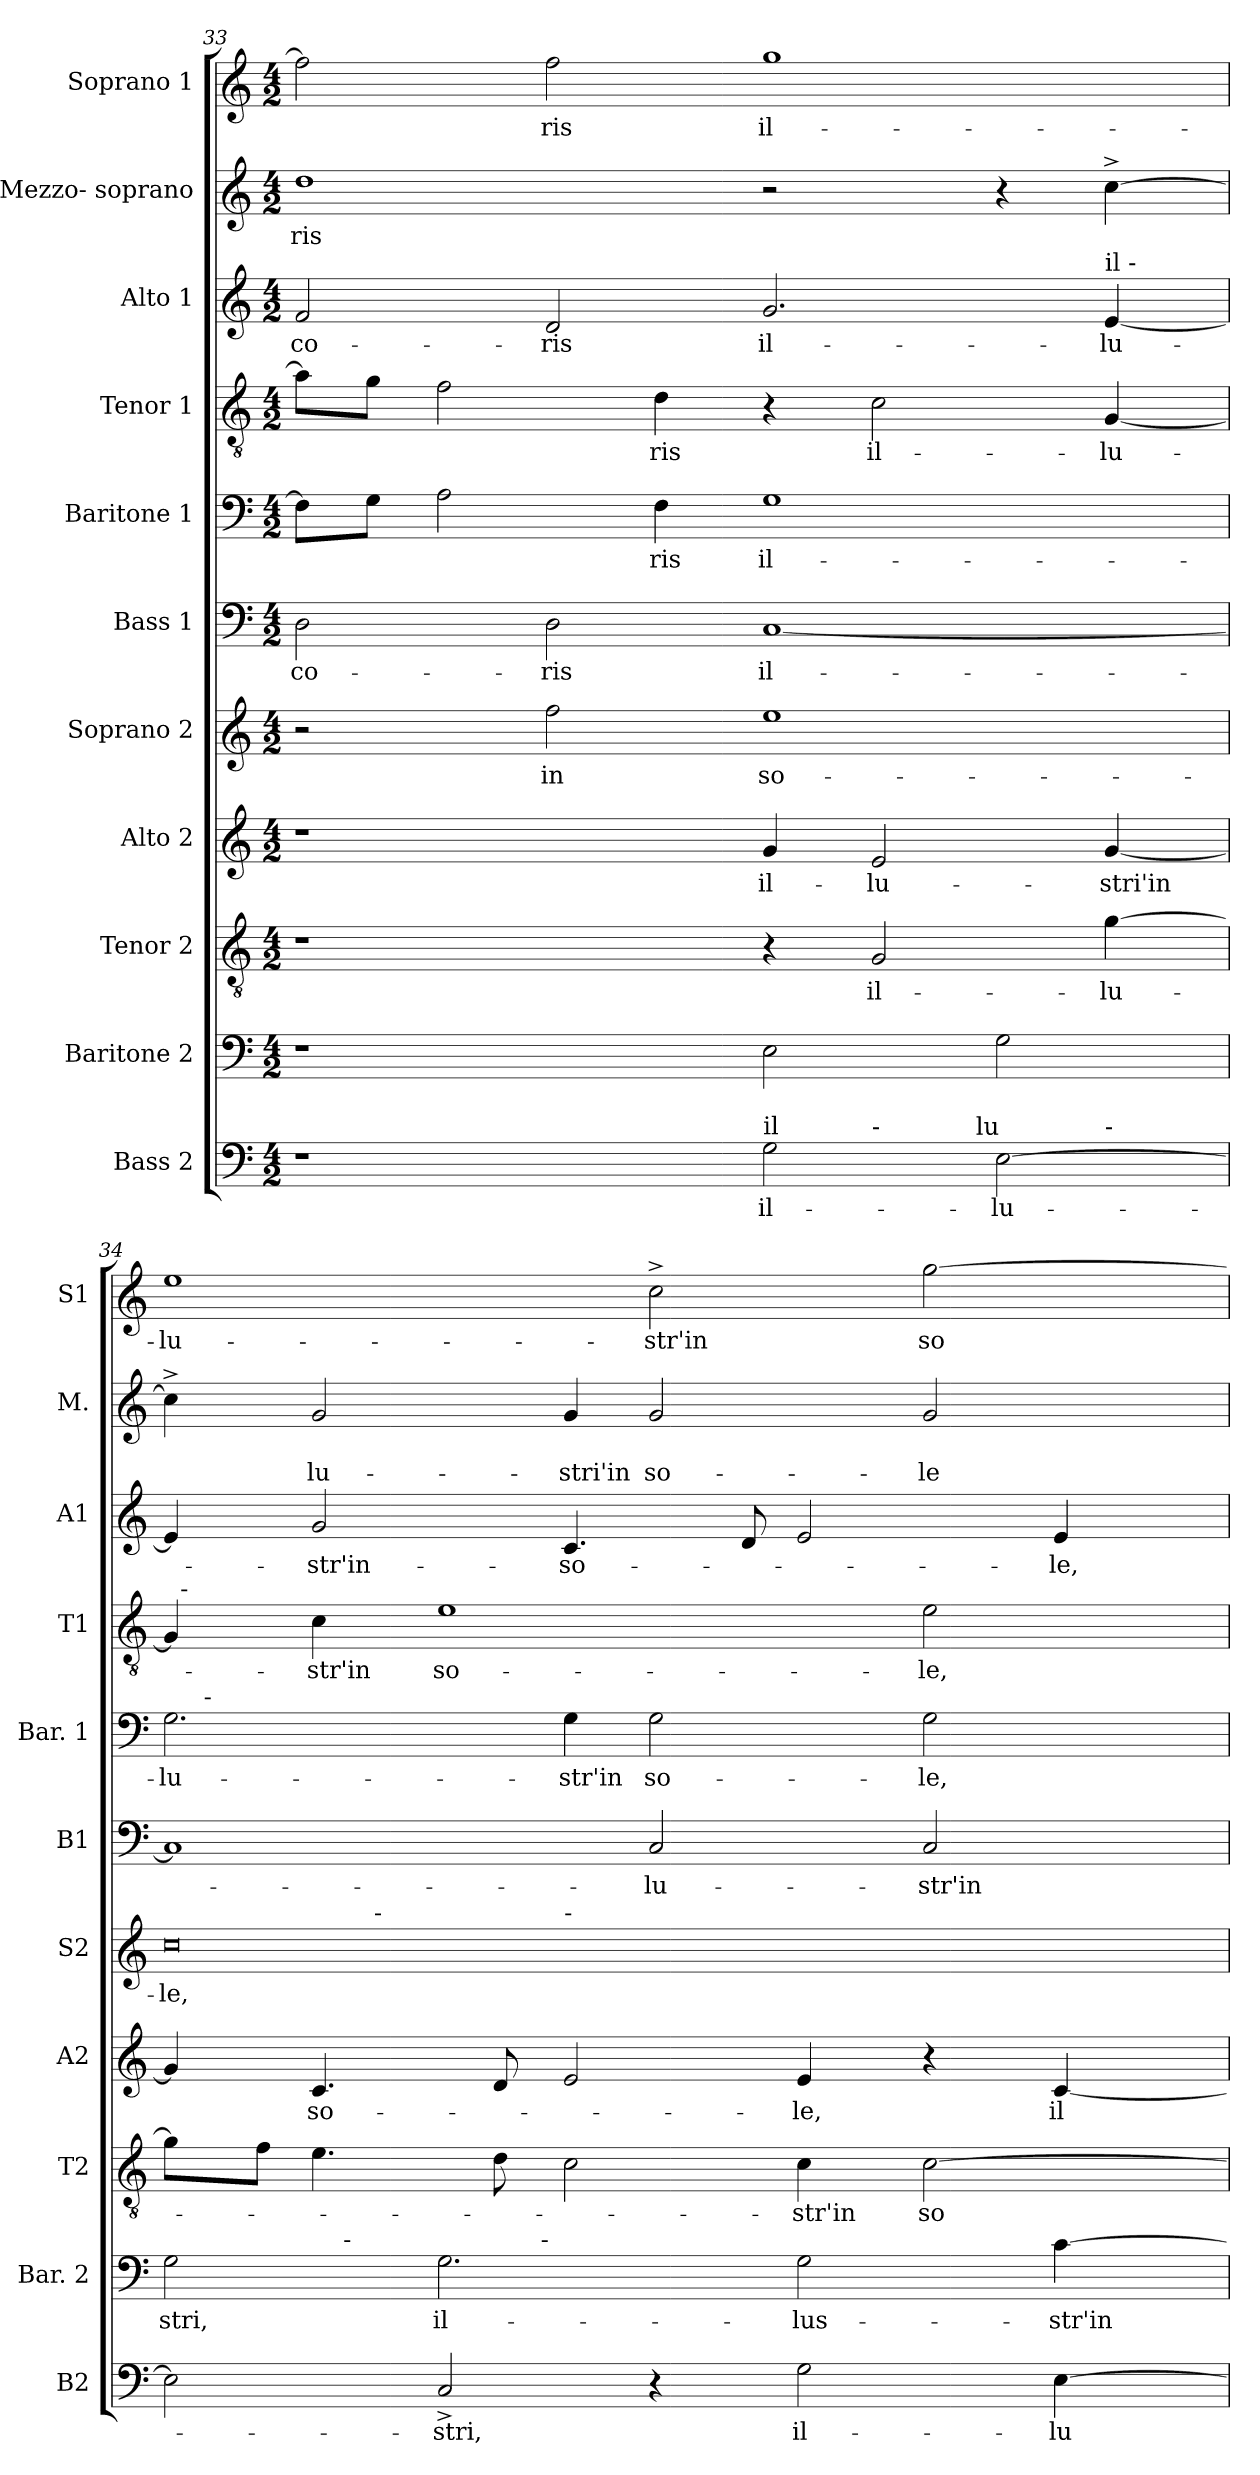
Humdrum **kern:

**kern	**text	**kern	**text	**kern	**text	**kern	**text	**kern	**text	**kern	**text	**kern	**text	**kern	**text	**kern	**text	**kern	**text	**text	**kern	**text
*part11	*part11	*part10	*part10	*part9	*part9	*part8	*part8	*part7	*part7	*part6	*part6	*part5	*part5	*part4	*part4	*part3	*part3	*part2	*part2	*part2	*part1	*part1
*staff11	*staff11	*staff10	*staff10	*staff9	*staff9	*staff8	*staff8	*staff7	*staff7	*staff6	*staff6	*staff5	*staff5	*staff4	*staff4	*staff3	*staff3	*staff2	*staff2	*staff2	*staff1	*staff1
*I"Bass 2	*	*I"Baritone 2	*	*I"Tenor 2	*	*I"Alto 2	*	*I"Soprano 2	*	*I"Bass 1	*	*I"Baritone 1	*	*I"Tenor 1	*	*I"Alto 1	*	*I"Mezzo-  soprano	*	*	*I"Soprano 1	*
*I'B2	*	*I'Bar. 2	*	*I'T2	*	*I'A2	*	*I'S2	*	*I'B1	*	*I'Bar. 1	*	*I'T1	*	*I'A1	*	*I'M.	*	*	*I'S1	*
*clefF4	*	*clefF4	*	*clefGv2	*	*clefG2	*	*clefG2	*	*clefF4	*	*clefF4	*	*clefGv2	*	*clefG2	*	*clefG2	*	*	*clefG2	*
*M4/2	*	*M4/2	*	*M4/2	*	*M4/2	*	*M4/2	*	*M4/2	*	*M4/2	*	*M4/2	*	*M4/2	*	*M4/2	*	*	*M4/2	*
=33	=33	=33	=33	=33	=33	=33	=33	=33	=33	=33	=33	=33	=33	=33	=33	=33	=33	=33	=33	=33	=33	=33
!	!	!	!	!	!	!	!	!	!	!	!LO:LY:b:cj	!	!	!	!	!	!LO:LY:b:cj	!	!LO:LY:b:cj	!	!	!
*^	*	*	*	*	*	*	*	*	*	*	*	*	*	*	*	*	*	*	*	*	*	*
*	*^	*	*	*	*	*	*	*	*	*	*	*	*	*	*	*	*	*	*	*	*	*	*
*	*	*^	*	*	*	*	*	*	*	*	*	*	*	*	*	*	*	*	*	*	*	*	*	*
1r	1ryy	1ryy	1..ryy	.	1r	.	1r	.	1r	.	2r	.	2D\	-co-	8F\L]	.	8a\L]	.	2f/	-co-	1dd	-ris	.	2ff\]	.
.	.	.	.	.	.	.	.	.	.	.	.	.	.	.	8G\J	.	8g\J	.	.	.	.	.	.	.	.
.	.	.	.	.	.	.	.	.	.	.	.	.	.	.	2A\	.	2f\	.	.	.	.	.	.	.	.
!	!	!	!	!	!	!	!	!	!	!	!	!LO:LY:b:cj	!	!LO:LY:b:cj	!	!	!	!	!	!LO:LY:b:cj	!	!	!	!	!LO:LY:b:cj
.	.	.	.	.	.	.	.	.	.	.	2ff\	in	2D\	-ris	.	.	.	.	2d/	-ris	.	.	.	2ff\	-ris
!	!	!	!	!	!	!	!	!	!	!	!	!	!	!	!	!LO:LY:b:rj	!	!LO:LY:b:cj	!	!	!	!	!	!	!
.	.	.	.	.	.	.	.	.	.	.	.	.	.	.	4F\	-ris	4d\	-ris	.	.	.	.	.	.	.
!LO:TX:a:t=il	!	!	!	!	!	!	!	!	!	!	!	!	!	!	!	!	!	!	!	!	!	!	!	!	!
!	!	!	!	!LO:LY:b:cj	!	!	!	!	!	!LO:LY:b:cj	!	!LO:LY:b:cj	!	!LO:LY:b:rj	!	!LO:LY:b:rj	!	!	!	!LO:LY:b:cj	!	!	!	!	!LO:LY:b:rj
2G\	4ryy	4ryy	.	il-	2E\	.	4r	.	4g/	il-	1ee	so-	[>1C	il-	1G	il-	4r	.	2.g/	il-	2r	.	.	1gg	il-
!	!LO:TX:a:t=-	!	!	!	!	!	!	!	!	!	!	!	!	!	!	!	!	!	!	!	!	!	!	!	!
!	!	!	!	!	!	!	!	!LO:LY:b:cj	!	!LO:LY:b:cj	!	!	!	!	!	!	!	!LO:LY:b:cj	!	!	!	!	!	!	!
.	2.ryy	8...ryy	.	.	.	.	2G/	il-	2e/	-lu-	.	.	.	.	.	.	2c\	il-	.	.	.	.	.	.	.
!	!	!LO:TX:a:t=lu	!	!	!	!	!	!	!	!	!	!	!	!	!	!	!	!	!	!	!	!	!	!	!
.	.	2ryy	.	.	.	.	.	.	.	.	.	.	.	.	.	.	.	.	.	.	.	.	.	.	.
!	!	!	!	!LO:LY:b:cj	!	!	!	!	!	!	!	!	!	!	!	!	!	!	!	!	!	!	!	!	!
[<2E\	.	.	.	-lu-	2G\	.	.	.	.	.	.	.	.	.	.	.	.	.	.	.	4r	.	.	.	.
!	!	!	!	!	!	!	!	!	!	!	!	!	!	!	!	!	!	!	!LO:TX:a:t=il -	!	!	!	!	!	!
!	!	!	!LO:TX:a:t=-	!	!	!	!	!	!	!	!	!	!	!	!	!	!	!	!	!	!	!	!	!	!
!	!	!	!	!	!	!	!	!LO:LY:b:cj	!	!LO:LY:b	!	!	!	!	!	!	!	!LO:LY:b:cj	!	!LO:LY:b:cj	!	!	!	!	!
.	.	.	4ryy	.	.	.	[<4g\	-lu-	[>4g/	-stri'in	.	.	.	.	.	.	[>4G/	-lu-	[>4e/	-lu-	[<4cc^<\	.	.	.	.
.	.	64ryy	.	.	.	.	.	.	.	.	.	.	.	.	.	.	.	.	.	.	.	.	.	.	.
!!LO:LB:g=z
=34	=34	=34	=34	=34	=34	=34	=34	=34	=34	=34	=34	=34	=34	=34	=34	=34	=34	=34	=34	=34	=34	=34	=34	=34	=34
!	!	!	!	!	!	!LO:LY:b:cj	!	!	!	!	!	!LO:LY:b:cj	!	!	!	!LO:LY:b:rj	!	!	!	!	!	!	!	!	!LO:LY:b:cj
*	*	*	*	*	*^	*	*	*	*	*	*^	*	*	*	*^	*	*^	*	*^	*	*	*	*	*	*
*v	*v	*v	*v	*	*	*^	*	*	*	*	*	*	*^	*	*	*	*	*	*	*	*	*	*	*	*	*	*	*	*	*
2E\]	.	2G\	4ryy	2ryy	stri,	8g\L]	.	4g/]	.	0cc	4ryy	2.ryy	-le,	1C]	.	2.G\	32.ryy	-lu-	4G/]	64ryy	.	4e/]	16ryy	.	4cc^<\]	.	.	1ee	-lu-
!	!	!	!	!	!	!	!	!	!	!	!	!	!	!	!	!	!	!	!	!LO:TX:a:t=-	!	!	!	!	!	!	!	!	!
.	.	.	.	.	.	.	.	.	.	.	.	.	.	.	.	.	.	.	.	1ryy	.	.	.	.	.	.	.	.	.
!	!	!	!	!	!	!	!	!	!	!	!	!	!	!	!	!	!LO:TX:a:t=-	!	!	!	!	!	!	!	!	!	!	!	!
.	.	.	.	.	.	.	.	.	.	.	.	.	.	.	.	.	1ryy	.	.	.	.	.	.	.	.	.	.	.	.
.	.	.	.	.	.	.	.	.	.	.	.	.	.	.	.	.	.	.	.	.	.	.	1ryy	.	.	.	.	.	.
.	.	.	.	.	.	8f\J	.	.	.	.	.	.	.	.	.	.	.	.	.	.	.	.	.	.	.	.	.	.	.
!	!	!	!	!	!	!	!	!	!LO:LY:b:cj	!	!	!	!	!	!	!	!	!	!	!	!LO:LY:b:cj	!	!	!LO:LY:b:cj	!	!	!LO:LY:b:cj	!	!
.	.	.	32.ryy	.	.	4.e\	.	4.c/	so-	.	16.ryy	.	.	.	.	.	.	.	4c\	.	-str'in	2g/	.	-str'in-	2g/	.	lu-	.	.
!	!	!	!LO:TX:a:t=-	!	!	!	!	!	!	!	!	!	!	!	!	!	!	!	!	!	!	!	!	!	!	!	!	!	!
.	.	.	1ryy	.	.	.	.	.	.	.	.	.	.	.	.	.	.	.	.	.	.	.	.	.	.	.	.	.	.
!	!	!	!	!	!	!	!	!	!	!	!LO:TX:a:t=-	!	!	!	!	!	!	!	!	!	!	!	!	!	!	!	!	!	!
.	.	.	.	.	.	.	.	.	.	.	1ryy	.	.	.	.	.	.	.	.	.	.	.	.	.	.	.	.	.	.
!	!LO:LY:b:cj	!	!	!	!LO:LY:b:cj	!	!	!	!	!	!	!	!	!	!	!	!	!	!	!	!LO:LY:b:cj	!	!	!	!	!	!	!	!
2C^>/	-stri,	2.G\	.	8..ryy	il-	.	.	.	.	.	.	.	.	.	.	.	.	.	1e	.	so-	.	.	.	.	.	.	.	.
.	.	.	.	.	.	8d\	.	8d/	.	.	.	.	.	.	.	.	.	.	.	.	.	.	.	.	.	.	.	.	.
!	!	!	!	!LO:TX:a:t=-	!	!	!	!	!	!	!	!	!	!	!	!	!	!	!	!	!	!	!	!	!	!	!	!	!
.	.	.	.	1ryy	.	.	.	.	.	.	.	.	.	.	.	.	.	.	.	.	.	.	.	.	.	.	.	.	.
!	!	!	!	!	!	!	!	!	!	!	!	!LO:TX:a:t=-	!	!	!	!	!	!	!	!	!	!	!	!	!	!	!	!	!
!	!	!	!	!	!	!	!	!	!	!	!	!	!	!	!	!	!	!LO:LY:b:cj	!	!	!	!	!	!LO:LY:b:cj	!	!	!LO:LY:b:cj	!	!
.	.	.	.	.	.	2c\	.	2e/	.	.	.	1ryy	.	.	.	4G\	.	-str'in	.	.	.	4.c/	.	-so-	4g/	.	-stri'in	.	.
!	!	!	!	!	!	!	!	!	!	!	!	!	!	!	!LO:LY:b:cj	!	!	!LO:LY:b:rj	!	!	!	!	!	!	!	!	!LO:LY:b:cj	!	!LO:LY:b:cj
4r	.	.	.	.	.	.	.	.	.	.	.	.	.	2C/	-lu-	2G\	.	so-	.	.	.	.	.	.	2g/	.	so-	2cc^<\	-str'in
.	.	.	.	.	.	.	.	.	.	.	.	.	.	.	.	.	.	.	.	2ryy	.	.	.	.	.	.	.	.	.
.	.	.	.	.	.	.	.	.	.	.	.	.	.	.	.	.	2ryy	.	.	.	.	.	.	.	.	.	.	.	.
.	.	.	.	.	.	.	.	.	.	.	.	.	.	.	.	.	.	.	.	.	.	.	2...ryy	.	.	.	.	.	.
.	.	.	.	.	.	.	.	.	.	.	.	.	.	.	.	.	.	.	.	.	.	8d/	.	.	.	.	.	.	.
!	!LO:LY:b:cj	!	!	!	!LO:LY:b:cj	!	!LO:LY:b:cj	!	!LO:LY:b:cj	!	!	!	!	!	!	!	!	!	!	!	!	!	!	!	!	!	!	!	!
2G\	il-	2G\	.	.	-lus-	4c\	-str'in	4e/	-le,	.	.	.	.	.	.	.	.	.	.	.	.	2e/	.	.	.	.	.	.	.
.	.	.	2ryy	.	.	.	.	.	.	.	.	.	.	.	.	.	.	.	.	.	.	.	.	.	.	.	.	.	.
.	.	.	.	.	.	.	.	.	.	.	2ryy	.	.	.	.	.	.	.	.	.	.	.	.	.	.	.	.	.	.
!	!	!	!	!	!	!	!LO:LY:b:cj	!	!	!	!	!	!	!	!LO:LY:b:cj	!	!	!LO:LY:b:rj	!	!	!LO:LY:b:cj	!	!	!	!	!	!LO:LY:b:cj	!	!LO:LY:b:cj
.	.	.	.	.	.	[>2c\	so-	4r	.	.	.	.	.	2C/	-str'in	2G\	.	-le,	2e\	.	-le,	.	.	.	2g/	.	-le-	[>2gg\	so-
.	.	.	.	.	.	.	.	.	.	.	.	.	.	.	.	.	.	.	.	4ryy	.	.	.	.	.	.	.	.	.
.	.	.	.	.	.	.	.	.	.	.	.	.	.	.	.	.	4ryy	.	.	.	.	.	.	.	.	.	.	.	.
.	.	.	.	4ryy	.	.	.	.	.	.	.	.	.	.	.	.	.	.	.	.	.	.	.	.	.	.	.	.	.
!	!LO:LY:b:cj	!	!	!	!LO:LY:b	!	!	!	!LO:LY:b:cj	!	!	!	!	!	!	!	!	!	!	!	!	!	!	!LO:LY:b:cj	!	!	!	!	!
[>4E\	-lu-	[>4c\	.	.	-str'in	.	.	[<4c/	il-	.	.	4ryy	.	.	.	.	.	.	.	.	.	4e/	.	-le,	.	.	.	.	.
.	.	.	.	.	.	.	.	.	.	.	.	.	.	.	.	.	.	.	.	8...ryy	.	.	.	.	.	.	.	.	.
.	.	.	8ryy	.	.	.	.	.	.	.	.	.	.	.	.	.	8ryy	.	.	.	.	.	.	.	.	.	.	.	.
.	.	.	.	.	.	.	.	.	.	.	8ryy	.	.	.	.	.	.	.	.	.	.	.	.	.	.	.	.	.	.
.	.	.	16ryy	.	.	.	.	.	.	.	.	.	.	.	.	.	16ryy	.	.	.	.	.	.	.	.	.	.	.	.
.	.	.	.	32ryy	.	.	.	.	.	.	32ryy	.	.	.	.	.	.	.	.	.	.	.	.	.	.	.	.	.	.
.	.	.	64ryy	.	.	.	.	.	.	.	.	.	.	.	.	.	64ryy	.	.	.	.	.	.	.	.	.	.	.	.
*	*	*	*	*	*	*	*	*	*	*	*	*	*	*	*	*v	*v	*	*	*	*	*v	*v	*	*	*	*	*	*
*	*	*v	*v	*v	*	*	*	*	*	*v	*v	*v	*	*	*	*	*	*v	*v	*	*	*	*	*	*	*	*
=	=	=	=	=	=	=	=	=	=	=	=	=	=	=	=	=	=	=	=	=	=	=
*-	*-	*-	*-	*-	*-	*-	*-	*-	*-	*-	*-	*-	*-	*-	*-	*-	*-	*-	*-	*-	*-	*-
